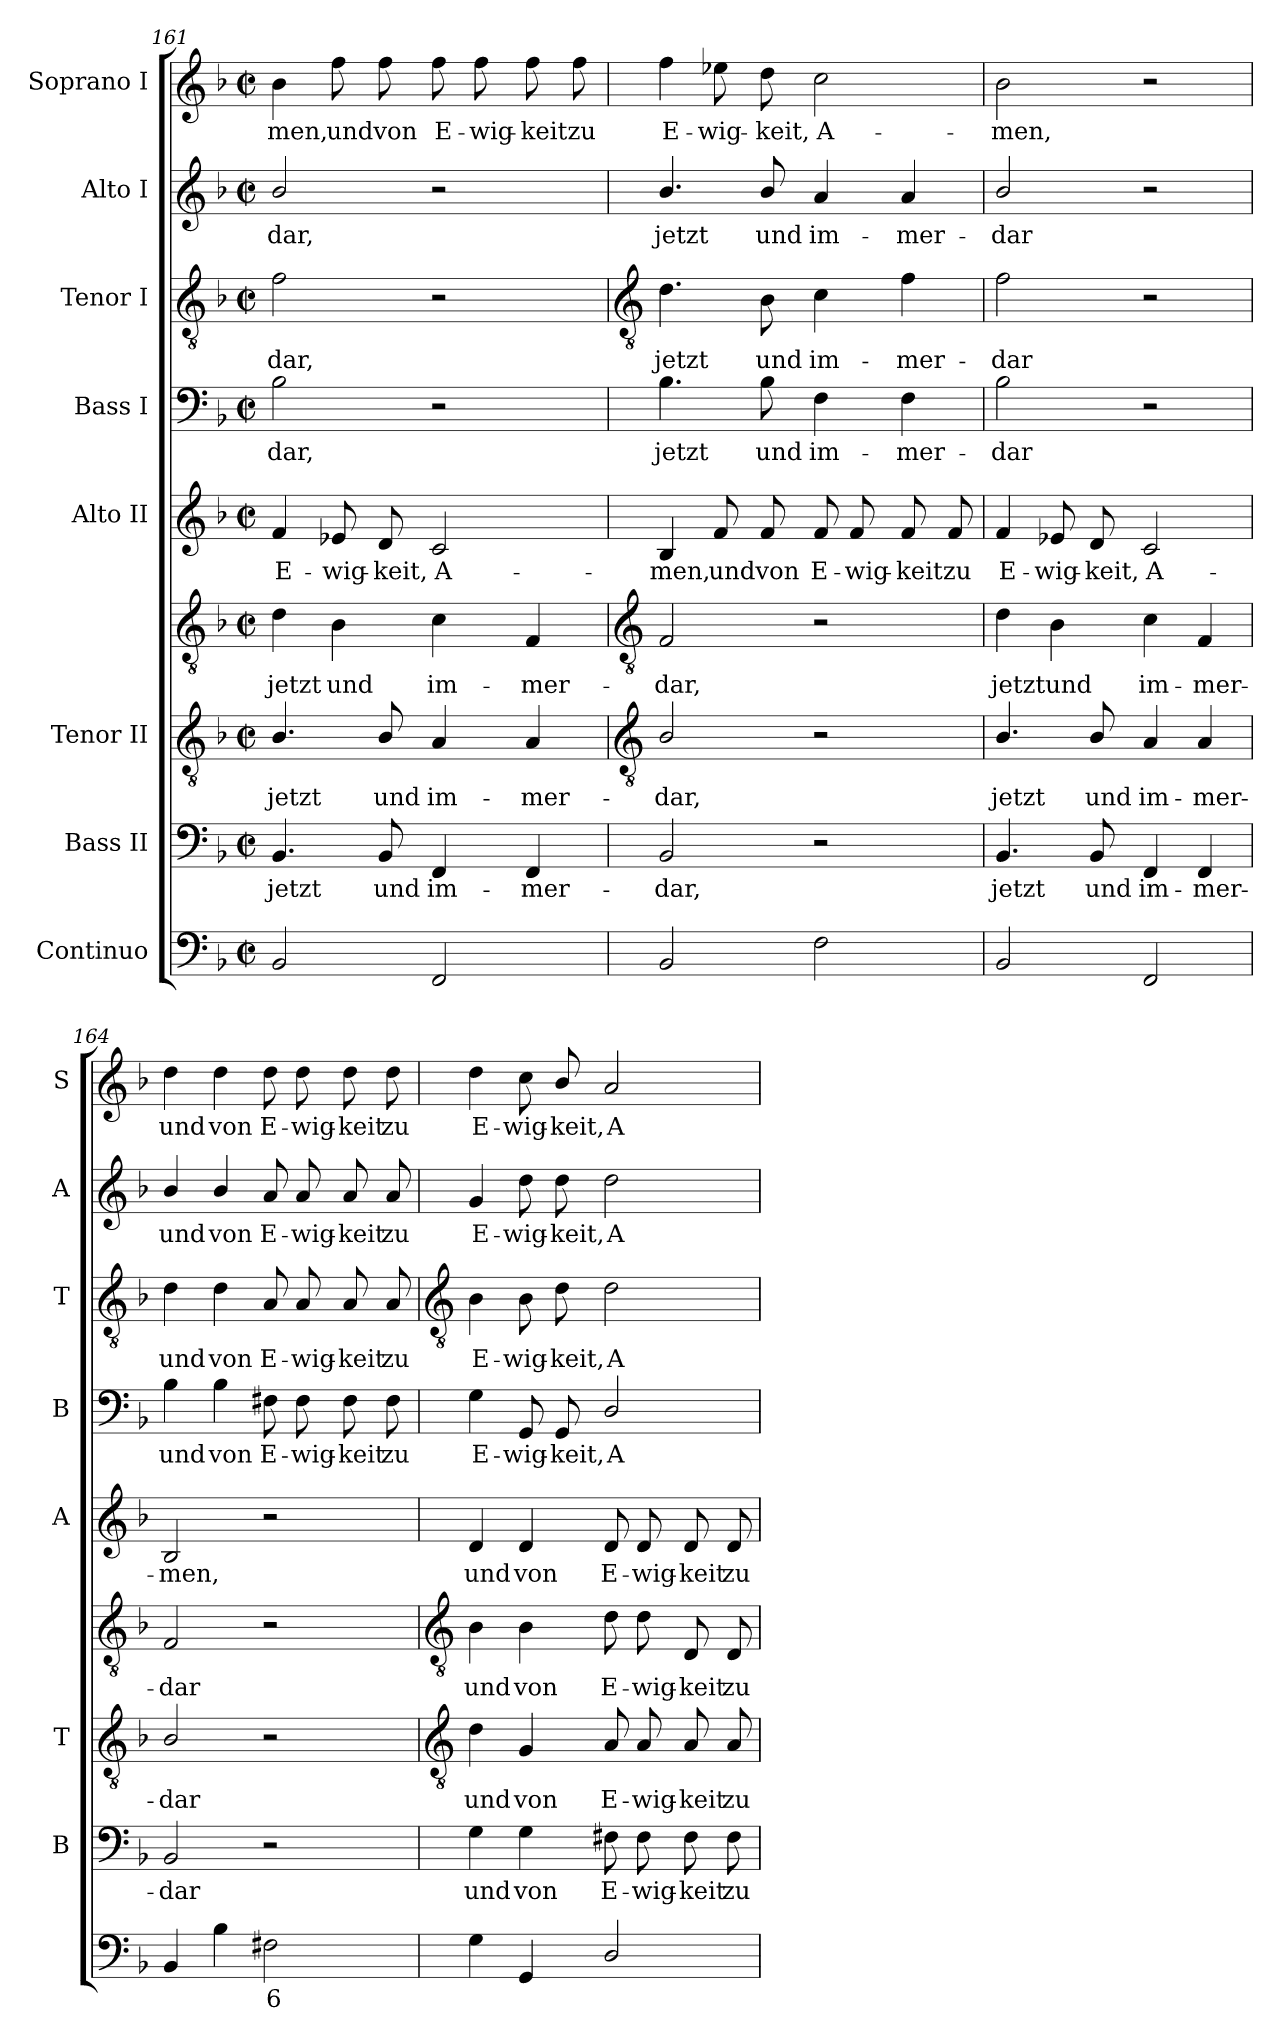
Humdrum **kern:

**kern	**text	**kern	**text	**kern	**text	**kern	**text	**kern	**text	**kern	**text	**kern	**text	**kern	**text	**kern	**text
*part8	*part8	*part7	*part7	*part6	*part6	*part6	*part6	*part5	*part5	*part4	*part4	*part3	*part3	*part2	*part2	*part1	*part1
*staff9	*staff9	*staff8	*staff8	*staff7	*staff7	*staff6	*staff6	*staff5	*staff5	*staff4	*staff4	*staff3	*staff3	*staff2	*staff2	*staff1	*staff1
*I"Continuo	*	*I"Bass II	*	*I"Tenor II	*	*	*	*I"Alto II	*	*I"Bass I	*	*I"Tenor I	*	*I"Alto I	*	*I"Soprano I	*
*	*	*I'B	*	*I'T	*	*	*	*I'A	*	*I'B	*	*I'T	*	*I'A	*	*I'S	*
*clefF4	*	*clefF4	*	*clefGv2	*	*clefGv2	*	*clefG2	*	*clefF4	*	*clefGv2	*	*clefG2	*	*clefG2	*
*k[b-]	*	*k[b-]	*	*k[b-]	*	*k[b-]	*	*k[b-]	*	*k[b-]	*	*k[b-]	*	*k[b-]	*	*k[b-]	*
*F:	*	*F:	*	*F:	*	*F:	*	*F:	*	*F:	*	*F:	*	*F:	*	*F:	*
*M2/2	*	*M2/2	*	*M2/2	*	*M2/2	*	*M2/2	*	*M2/2	*	*M2/2	*	*M2/2	*	*M2/2	*
*met(c|)	*	*met(c|)	*	*met(c|)	*	*met(c|)	*	*met(c|)	*	*met(c|)	*	*met(c|)	*	*met(c|)	*	*met(c|)	*
=161	=161	=161	=161	=161	=161	=161	=161	=161	=161	=161	=161	=161	=161	=161	=161	=161	=161
!	!	!	!LO:LY:b	!	!LO:LY:b	!	!LO:LY:b	!	!LO:LY:b	!	!LO:LY:b	!	!LO:LY:b	!	!LO:LY:b	!	!LO:LY:b
2BB-	.	4.BB-	jetzt	4.B-/	-jetzt	4d	jetzt	4f	E-	2B-	-dar,	2f	-dar,	2b-/	-dar,	4b-	-men,
!	!	!	!	!	!	!	!LO:LY:b	!	!LO:LY:b	!	!	!	!	!	!	!	!LO:LY:b
.	.	.	.	.	.	4B-	und	8e-X	-wig-	.	.	.	.	.	.	8ff	und
!	!	!	!LO:LY:b	!	!LO:LY:b	!	!	!	!LO:LY:b	!	!	!	!	!	!	!	!LO:LY:b
.	.	8BB-	und	8B-/	und	.	.	8d	-keit,	.	.	.	.	.	.	8ff	von
!	!	!	!LO:LY:b	!	!LO:LY:b	!	!LO:LY:b	!	!LO:LY:b	!	!	!	!	!	!	!	!LO:LY:b
2FF	.	4FF	im-	4A	im-	4c	im-	2c	A-	2r	.	2r	.	2r	.	8ff	E-
!	!	!	!	!	!	!	!	!	!	!	!	!	!	!	!	!	!LO:LY:b
.	.	.	.	.	.	.	.	.	.	.	.	.	.	.	.	8ff	-wig-
!	!	!	!LO:LY:b	!	!LO:LY:b	!	!LO:LY:b	!	!	!	!	!	!	!	!	!	!LO:LY:b
.	.	4FF	-mer-	4A	-mer-	4F	-mer-	.	.	.	.	.	.	.	.	8ff	-keit
!	!	!	!	!	!	!	!	!	!	!	!	!	!	!	!	!	!LO:LY:b
.	.	.	.	.	.	.	.	.	.	.	.	.	.	.	.	8ff	zu
!!LO:LB:g=z
=162	=162	=162	=162	=162	=162	=162	=162	=162	=162	=162	=162	=162	=162	=162	=162	=162	=162
*	*	*	*	*clefGv2	*	*clefGv2	*	*	*	*	*	*clefGv2	*	*	*	*	*
!	!	!	!LO:LY:b	!	!LO:LY:b	!	!LO:LY:b	!	!LO:LY:b	!	!LO:LY:b	!	!LO:LY:b	!	!LO:LY:b	!	!LO:LY:b
2BB-	.	2BB-	-dar,	2B-/	dar,	2F	-dar,	4B-	-men,	4.B-	jetzt	4.d	jetzt	4.b-/	jetzt	4ff	E-
!	!	!	!	!	!	!	!	!	!LO:LY:b	!	!	!	!	!	!	!	!LO:LY:b
.	.	.	.	.	.	.	.	8f	und	.	.	.	.	.	.	8ee-X	-wig-
!	!	!	!	!	!	!	!	!	!LO:LY:b	!	!LO:LY:b	!	!LO:LY:b	!	!LO:LY:b	!	!LO:LY:b
.	.	.	.	.	.	.	.	8f	von	8B-	und	8B-	und	8b-/	und	8dd	-keit,
!	!	!	!	!	!	!	!	!	!LO:LY:b	!	!LO:LY:b	!	!LO:LY:b	!	!LO:LY:b	!	!LO:LY:b
2F	.	2r	.	2r	.	2r	.	8f	E-	4F	im-	4c	im-	4a	im-	2cc	A-
!	!	!	!	!	!	!	!	!	!LO:LY:b	!	!	!	!	!	!	!	!
.	.	.	.	.	.	.	.	8f	-wig-	.	.	.	.	.	.	.	.
!	!	!	!	!	!	!	!	!	!LO:LY:b	!	!LO:LY:b	!	!LO:LY:b	!	!LO:LY:b	!	!
.	.	.	.	.	.	.	.	8f	-keit	4F	-mer-	4f	-mer-	4a	-mer-	.	.
!	!	!	!	!	!	!	!	!	!LO:LY:b	!	!	!	!	!	!	!	!
.	.	.	.	.	.	.	.	8f	zu	.	.	.	.	.	.	.	.
=163	=163	=163	=163	=163	=163	=163	=163	=163	=163	=163	=163	=163	=163	=163	=163	=163	=163
!	!	!	!LO:LY:b	!	!LO:LY:b	!	!LO:LY:b	!	!LO:LY:b	!	!LO:LY:b	!	!LO:LY:b	!	!LO:LY:b	!	!LO:LY:b
2BB-	.	4.BB-	jetzt	4.B-/	-jetzt	4d	jetzt	4f	E-	2B-	-dar	2f	-dar	2b-/	-dar	2b-	-men,
!	!	!	!	!	!	!	!LO:LY:b	!	!LO:LY:b	!	!	!	!	!	!	!	!
.	.	.	.	.	.	4B-	und	8e-X	-wig-	.	.	.	.	.	.	.	.
!	!	!	!LO:LY:b	!	!LO:LY:b	!	!	!	!LO:LY:b	!	!	!	!	!	!	!	!
.	.	8BB-	und	8B-/	und	.	.	8d	-keit,	.	.	.	.	.	.	.	.
!	!	!	!LO:LY:b	!	!LO:LY:b	!	!LO:LY:b	!	!LO:LY:b	!	!	!	!	!	!	!	!
2FF	.	4FF	im-	4A	im-	4c	im-	2c	A-	2r	.	2r	.	2r	.	2r	.
!	!	!	!LO:LY:b	!	!LO:LY:b	!	!LO:LY:b	!	!	!	!	!	!	!	!	!	!
.	.	4FF	-mer-	4A	-mer-	4F	-mer-	.	.	.	.	.	.	.	.	.	.
=164	=164	=164	=164	=164	=164	=164	=164	=164	=164	=164	=164	=164	=164	=164	=164	=164	=164
!	!	!	!LO:LY:b	!	!LO:LY:b	!	!LO:LY:b	!	!LO:LY:b	!	!LO:LY:b	!	!LO:LY:b	!	!LO:LY:b	!	!LO:LY:b
4BB-	.	2BB-	-dar	2B-/	dar	2F	-dar	2B-	-men,	4B-	und	4d	und	4b-/	und	4dd	und
!	!	!	!	!	!	!	!	!	!	!	!LO:LY:b	!	!LO:LY:b	!	!LO:LY:b	!	!LO:LY:b
4B-	.	.	.	.	.	.	.	.	.	4B-	von	4d	von	4b-/	von	4dd	von
!	!LO:LY:b	!	!	!	!	!	!	!	!	!	!LO:LY:b	!	!LO:LY:b	!	!LO:LY:b	!	!LO:LY:b
2F#X	6	2r	.	2r	.	2r	.	2r	.	8F#X	E-	8A	E-	8a	E-	8dd	E-
!	!	!	!	!	!	!	!	!	!	!	!LO:LY:b	!	!LO:LY:b	!	!LO:LY:b	!	!LO:LY:b
.	.	.	.	.	.	.	.	.	.	8F#	-wig-	8A	-wig-	8a	-wig-	8dd	-wig-
!	!	!	!	!	!	!	!	!	!	!	!LO:LY:b	!	!LO:LY:b	!	!LO:LY:b	!	!LO:LY:b
.	.	.	.	.	.	.	.	.	.	8F#	-keit	8A	-keit	8a	-keit	8dd	-keit
!	!	!	!	!	!	!	!	!	!	!	!LO:LY:b	!	!LO:LY:b	!	!LO:LY:b	!	!LO:LY:b
.	.	.	.	.	.	.	.	.	.	8F#	zu	8A	zu	8a	zu	8dd	zu
!!LO:LB:g=z
=165	=165	=165	=165	=165	=165	=165	=165	=165	=165	=165	=165	=165	=165	=165	=165	=165	=165
*	*	*	*	*clefGv2	*	*clefGv2	*	*	*	*	*	*clefGv2	*	*	*	*	*
!	!	!	!LO:LY:b	!	!LO:LY:b	!	!LO:LY:b	!	!LO:LY:b	!	!LO:LY:b	!	!LO:LY:b	!	!LO:LY:b	!	!LO:LY:b
4G	.	4G	und	4d	und	4B-	und	4d	und	4G	E-	4B-	E-	4g	E-	4dd	E-
!	!	!	!LO:LY:b	!	!LO:LY:b	!	!LO:LY:b	!	!LO:LY:b	!	!LO:LY:b	!	!LO:LY:b	!	!LO:LY:b	!	!LO:LY:b
4GG	.	4G	von	4G	von	4B-	von	4d	von	8GG	-wig-	8B-	-wig-	8dd	-wig-	8cc	-wig-
!	!	!	!	!	!	!	!	!	!	!	!LO:LY:b	!	!LO:LY:b	!	!LO:LY:b	!	!LO:LY:b
.	.	.	.	.	.	.	.	.	.	8GG	-keit,	8d	-keit,	8dd	-keit,	8b-/	-keit,
!	!	!	!LO:LY:b	!	!LO:LY:b	!	!LO:LY:b	!	!LO:LY:b	!	!LO:LY:b	!	!LO:LY:b	!	!LO:LY:b	!	!LO:LY:b
2D/	.	8F#X	E-	8A	E-	8d	E-	8d	E-	2D/	A-	2d	A-	2dd	A-	2a	A-
!	!	!	!LO:LY:b	!	!LO:LY:b	!	!LO:LY:b	!	!LO:LY:b	!	!	!	!	!	!	!	!
.	.	8F#	-wig-	8A	-wig-	8d	-wig-	8d	-wig-	.	.	.	.	.	.	.	.
!	!	!	!LO:LY:b	!	!LO:LY:b	!	!LO:LY:b	!	!LO:LY:b	!	!	!	!	!	!	!	!
.	.	8F#	-keit	8A	-keit	8D	-keit	8d	-keit	.	.	.	.	.	.	.	.
!	!	!	!LO:LY:b	!	!LO:LY:b	!	!LO:LY:b	!	!LO:LY:b	!	!	!	!	!	!	!	!
.	.	8F#	zu	8A	zu	8D	zu	8d	zu	.	.	.	.	.	.	.	.
=	=	=	=	=	=	=	=	=	=	=	=	=	=	=	=	=	=
*-	*-	*-	*-	*-	*-	*-	*-	*-	*-	*-	*-	*-	*-	*-	*-	*-	*-
